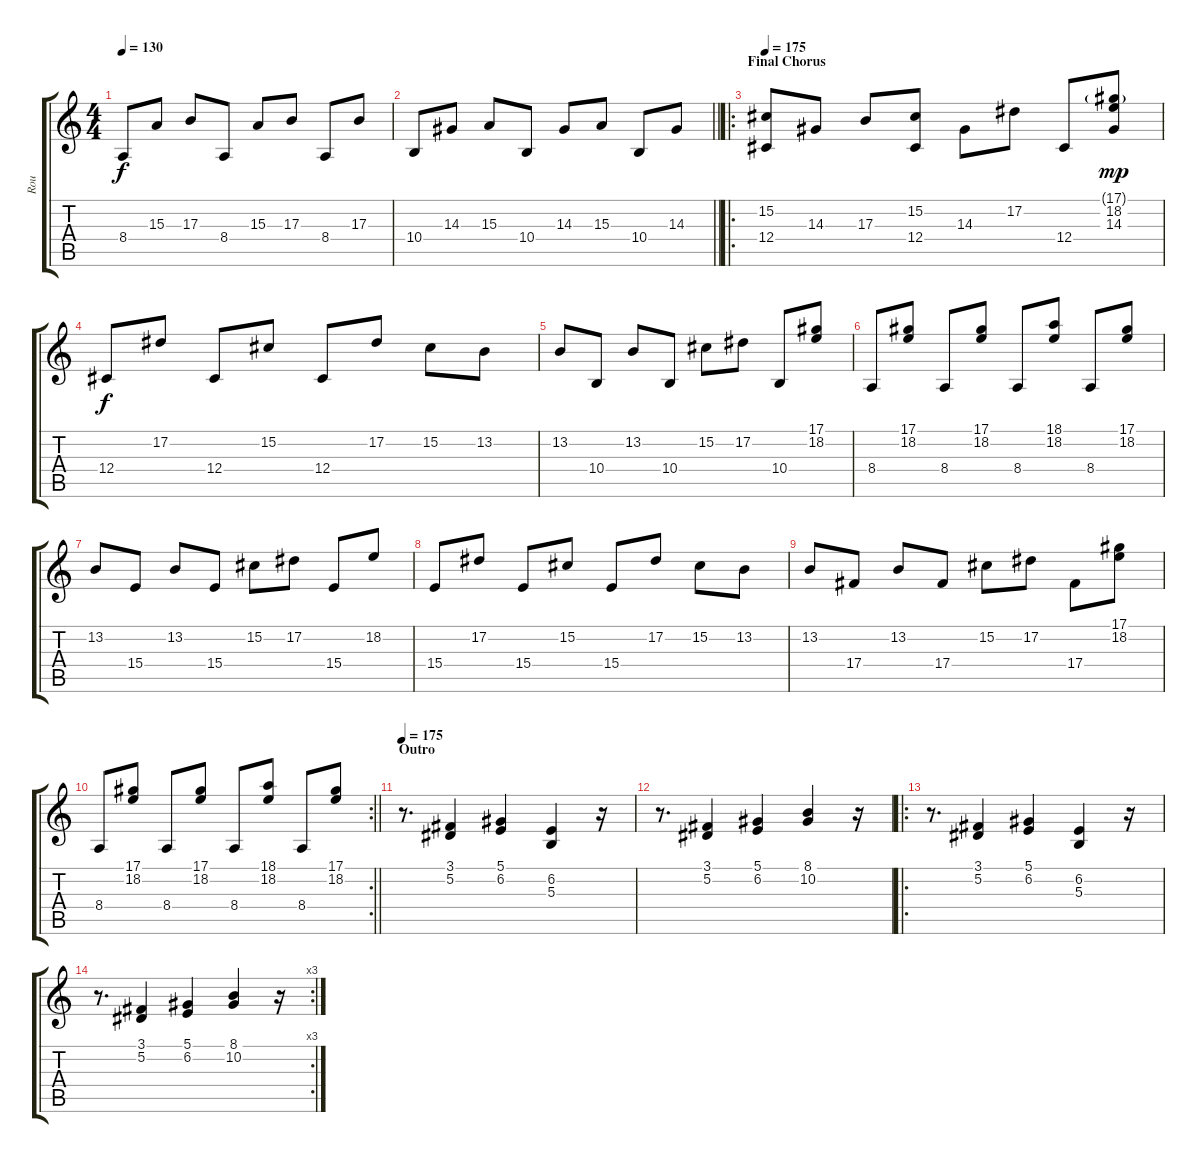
\track ("Rou" "Rou") {instrument lead1square}
\staff {score tabs}
\tuning (Eb4 Bb3 Gb3 Db3 Ab2 Db2) {hide}
\ts (4 4)
\tempo 130
\clef g2
\ks c
8.4.8{dy f} 15.3.8 17.3.8 8.4.8 15.3.8 17.3.8 8.4.8 17.3.8 |
\barLineRight lightlight
10.4.8 14.3.8 15.3.8 10.4.8 14.3.8 15.3.8 10.4.8 14.3.8 |
\ro
\section ("" "Final Chorus")
\tempo 175
(15.2 12.4).8 14.3.8 17.3.8 (15.2 12.4).8 14.3.8 17.2.8 12.4.8 (17.1{g} 18.2 14.3).8{dy mp} |
12.4.8{dy f} 17.2.8 12.4.8 15.2.8 12.4.8 17.2.8 15.2.8 13.2.8 |
13.2.8 10.4.8 13.2.8 10.4.8 15.2.8 17.2.8 10.4.8 (17.1 18.2).8 |
8.4.8 (17.1 18.2).8 8.4.8 (17.1 18.2).8 8.4.8 (18.1 18.2).8 8.4.8 (17.1 18.2).8 |
13.2.8 15.4.8 13.2.8 15.4.8 15.2.8 17.2.8 15.4.8 18.2.8 |
15.4.8 17.2.8 15.4.8 15.2.8 15.4.8 17.2.8 15.2.8 13.2.8 |
13.2.8 17.4.8 13.2.8 17.4.8 15.2.8 17.2.8 17.4.8 (17.1 18.2).8 |
\rc 2
\barLineRight lightlight
8.4.8 (17.1 18.2).8 8.4.8 (17.1 18.2).8 8.4.8 (18.1 18.2).8 8.4.8 (17.1 18.2).8 |
\section ("" "Outro")
\tempo 175
r.8{d instrument pad8sweep} (3.1 5.2).4 (5.1 6.2).4 (6.2 5.3).4 r.16 |
r.8{d} (3.1 5.2).4 (5.1 6.2).4 (8.1 10.2).4 r.16 |
\ro
r.8{d} (3.1 5.2).4 (5.1 6.2).4 (6.2 5.3).4 r.16 |
\rc 3
r.8{d} (3.1 5.2).4 (5.1 6.2).4 (8.1 10.2).4 r.16
